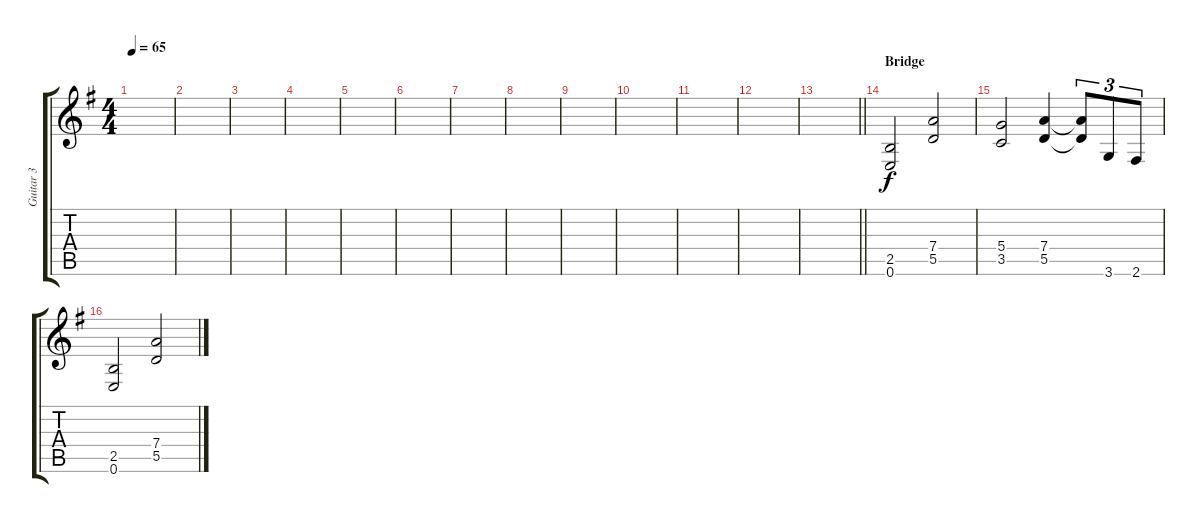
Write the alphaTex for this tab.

\track ("Guitar 3" "Guitar 3") {instrument overdrivenguitar}
\staff {score tabs}
\tuning (E4 B3 G3 D3 A2 E2) {hide}
\ts (4 4)
\tempo 65
\clef g2
\ks g
|
|
|
|
|
|
|
|
|
|
|
|
\barLineRight lightlight
|
\section ("" "Bridge")
(2.5 0.6).2 (7.4 5.5).2 |
(5.4 3.5).2 (7.4 5.5).4 (7.4{t} 5.5{t}).8{tu (3 2)} 3.6.8{tu (3 2)} 2.6.8{tu (3 2)} |
(2.5 0.6).2 (7.4 5.5).2
